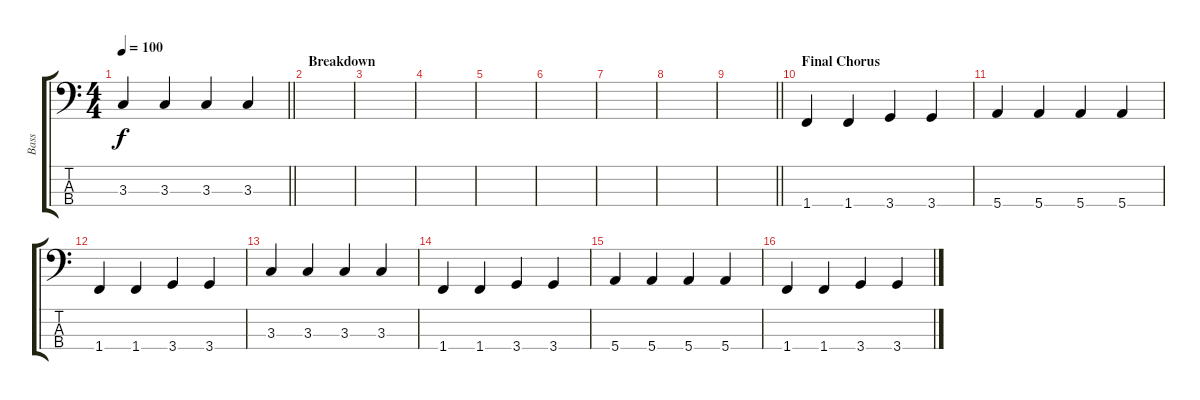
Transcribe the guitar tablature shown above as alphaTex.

\track ("Bass" "Bass") {instrument electricbassfinger}
\staff {score tabs}
\tuning (G2 D2 A1 E1) {hide}
\ts (4 4)
\tempo 100
\clef f4
\barLineRight lightlight
\ks c
3.3.4{dy f} 3.3.4 3.3.4 3.3.4 |
\section ("" "Breakdown")
|
|
|
|
|
|
|
\barLineRight lightlight
|
\section ("" "Final Chorus")
1.4.4 1.4.4 3.4.4 3.4.4 |
5.4.4 5.4.4 5.4.4 5.4.4 |
1.4.4 1.4.4 3.4.4 3.4.4 |
3.3.4 3.3.4 3.3.4 3.3.4 |
1.4.4 1.4.4 3.4.4 3.4.4 |
5.4.4 5.4.4 5.4.4 5.4.4 |
1.4.4 1.4.4 3.4.4 3.4.4
